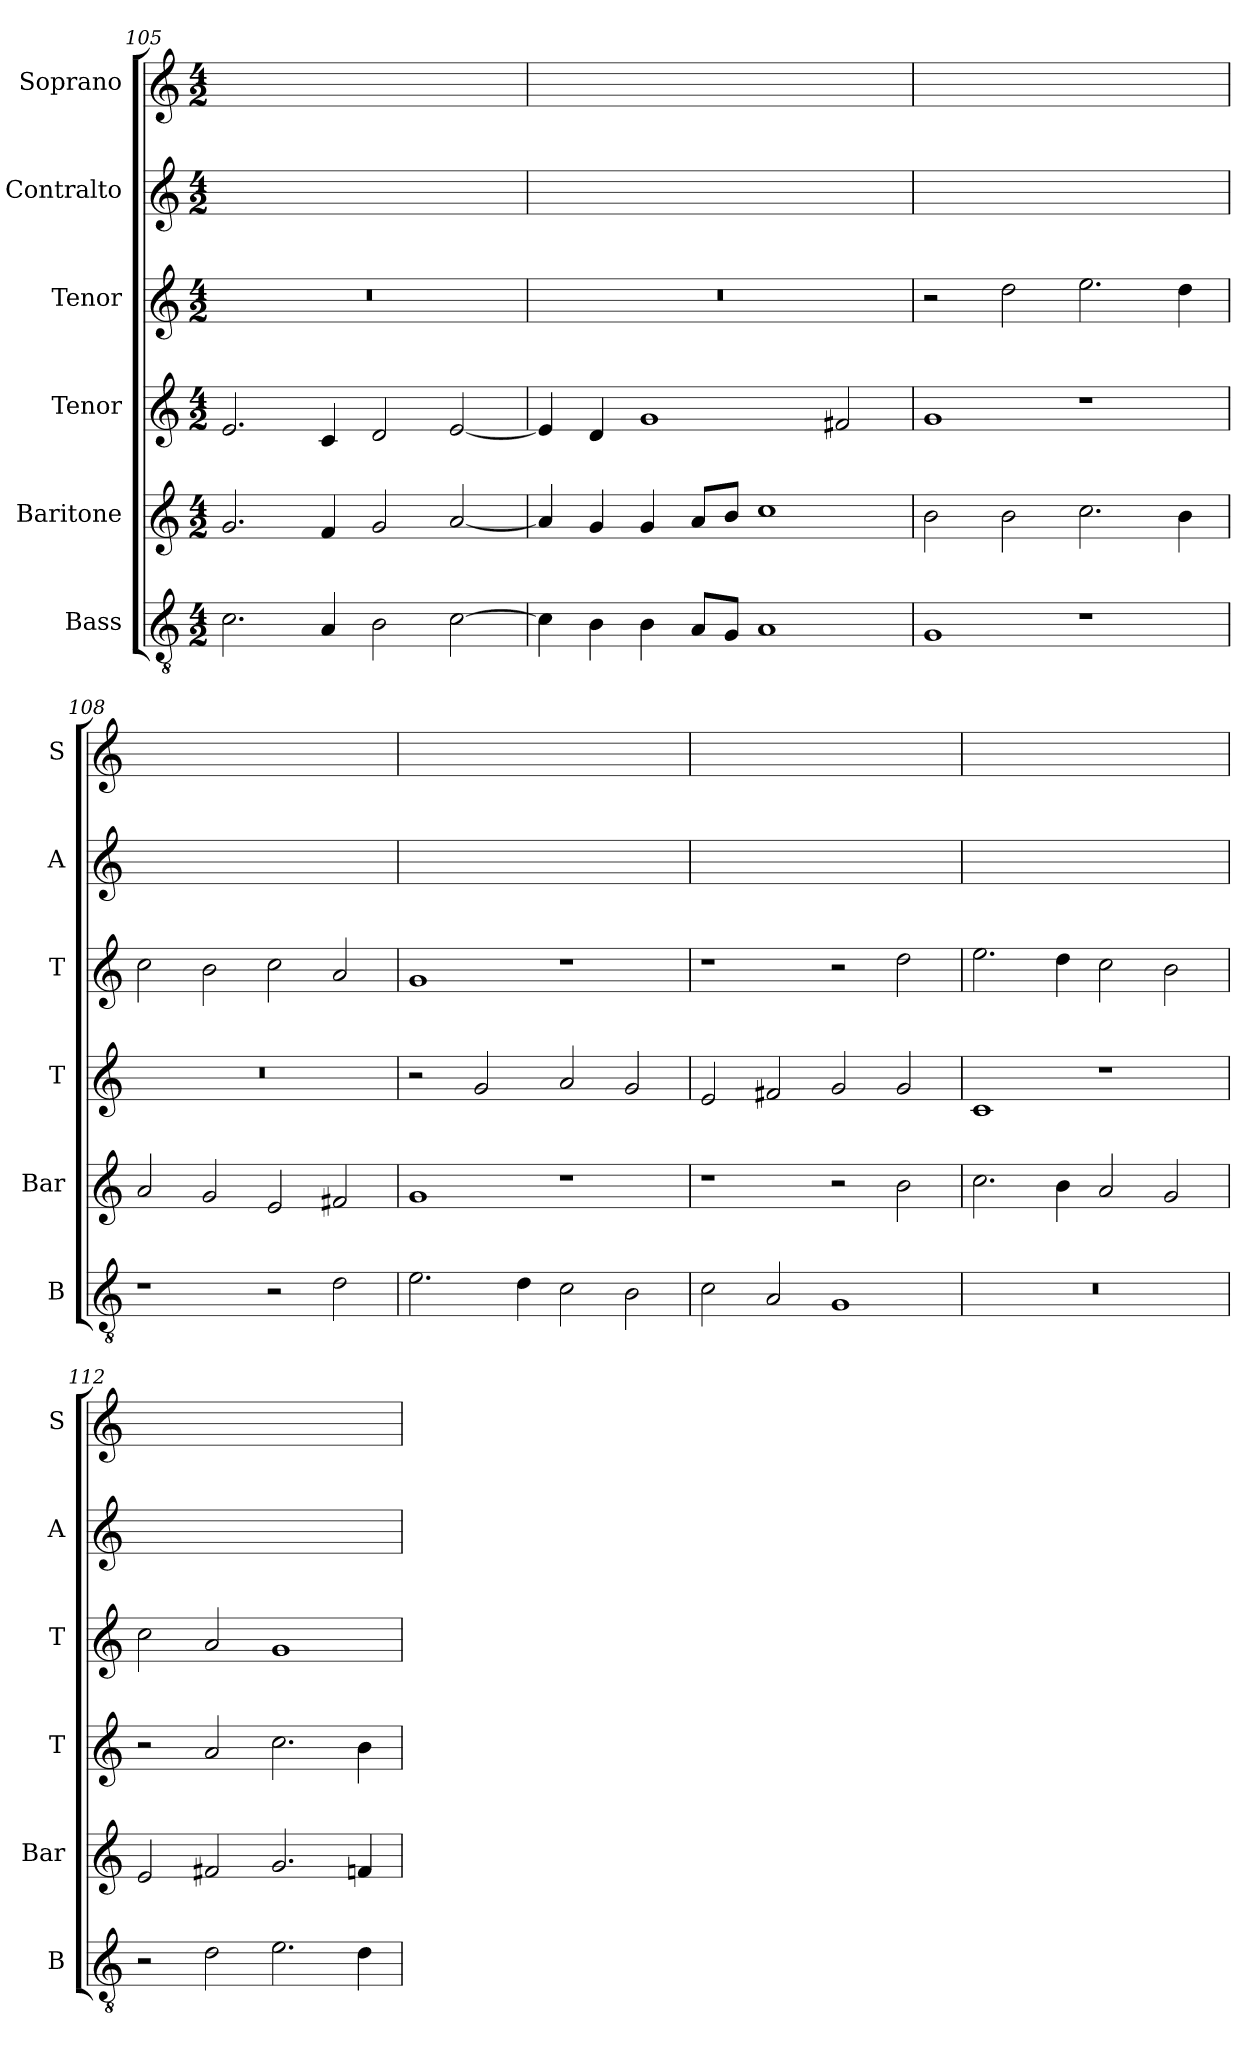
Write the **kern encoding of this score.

**kern	**kern	**kern	**kern	**kern	**kern
*part6	*part5	*part4	*part3	*part2	*part1
*staff6	*staff5	*staff4	*staff3	*staff2	*staff1
*I"Bass	*I"Baritone	*I"Tenor	*I"Tenor	*I"Contralto	*I"Soprano
*I'B	*I'Bar	*I'T	*I'T	*I'A	*I'S
*clefGv2	*clefG2	*clefG2	*clefG2	*clefG2	*clefG2
*k[]	*k[]	*k[]	*k[]	*k[]	*k[]
*G:mix	*G:mix	*G:mix	*G:mix	*G:mix	*G:mix
*M4/2	*M4/2	*M4/2	*M4/2	*M4/2	*M4/2
=105	=105	=105	=105	=105	=105
2.c	2.g	2.e	0r	0ryy	0ryy
4A	4f	4c	.	.	.
2B	2g	2d	.	.	.
[2c	[2a	[2e	.	.	.
=106	=106	=106	=106	=106	=106
4c]	4a]	4e]	0r	0ryy	0ryy
4B	4g	4d	.	.	.
4B	4g	1g	.	.	.
8A/L	8a/L	.	.	.	.
8G/J	8b/J	.	.	.	.
1A	1cc	.	.	.	.
.	.	2f#X	.	.	.
=107	=107	=107	=107	=107	=107
1G	2b	1g	2r	0ryy	0ryy
.	2b	.	2dd	.	.
1r	2.cc	1r	2.ee	.	.
.	4b	.	4dd	.	.
=108	=108	=108	=108	=108	=108
1r	2a	0r	2cc	0ryy	0ryy
.	2g	.	2b	.	.
2r	2e	.	2cc	.	.
2d	2f#X	.	2a	.	.
=109	=109	=109	=109	=109	=109
2.e	1g	2r	1g	0ryy	0ryy
.	.	2g	.	.	.
4d	.	.	.	.	.
2c	1r	2a	1r	.	.
2B	.	2g	.	.	.
=110	=110	=110	=110	=110	=110
2c	1r	2e	1r	0ryy	0ryy
2A	.	2f#X	.	.	.
1G	2r	2g	2r	.	.
.	2b	2g	2dd	.	.
=111	=111	=111	=111	=111	=111
0r	2.cc	1c	2.ee	0ryy	0ryy
.	4b	.	4dd	.	.
.	2a	1r	2cc	.	.
.	2g	.	2b	.	.
=112	=112	=112	=112	=112	=112
2r	2e	2r	2cc	0ryy	0ryy
2d	2f#X	2a	2a	.	.
2.e	2.g	2.cc	1g	.	.
4d	4fn	4b	.	.	.
=	=	=	=	=	=
*-	*-	*-	*-	*-	*-
